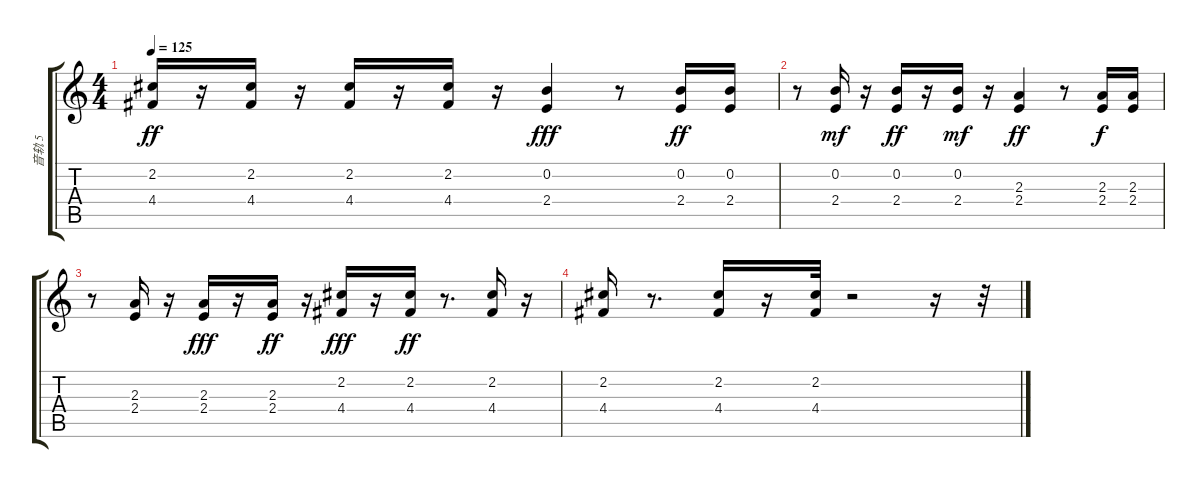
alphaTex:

\track ("音轨 5" "音轨 5") {instrument distortionguitar}
\staff {score tabs}
\tuning (E4 B3 G3 D3 A2 E2) {hide}
\ts (4 4)
\tempo 125
\clef g2
\ks c
(2.2 4.4).16{dy ff} r.16 (2.2 4.4).16 r.16 (2.2 4.4).16 r.16 (2.2 4.4).16 r.16 (0.2 2.4).4{dy fff} r.8 (0.2 2.4).16{dy ff} (0.2 2.4).16 |
r.8 (0.2 2.4).16{dy mf} r.16 (0.2 2.4).16{dy ff} r.16 (0.2 2.4).16{dy mf} r.16 (2.3 2.4).4{dy ff} r.8 (2.3 2.4).16{dy f} (2.3 2.4).16 |
r.8 (2.3 2.4).16 r.16 (2.3 2.4).16{dy fff} r.16 (2.3 2.4).16{dy ff} r.16 (2.2 4.4).16{dy fff} r.16 (2.2 4.4).16{dy ff} r.8{d} (2.2 4.4).16 r.16 |
(2.2 4.4).16 r.8{d} (2.2 4.4).16 r.16 (2.2 4.4).32 r.2 r.16 r.32
